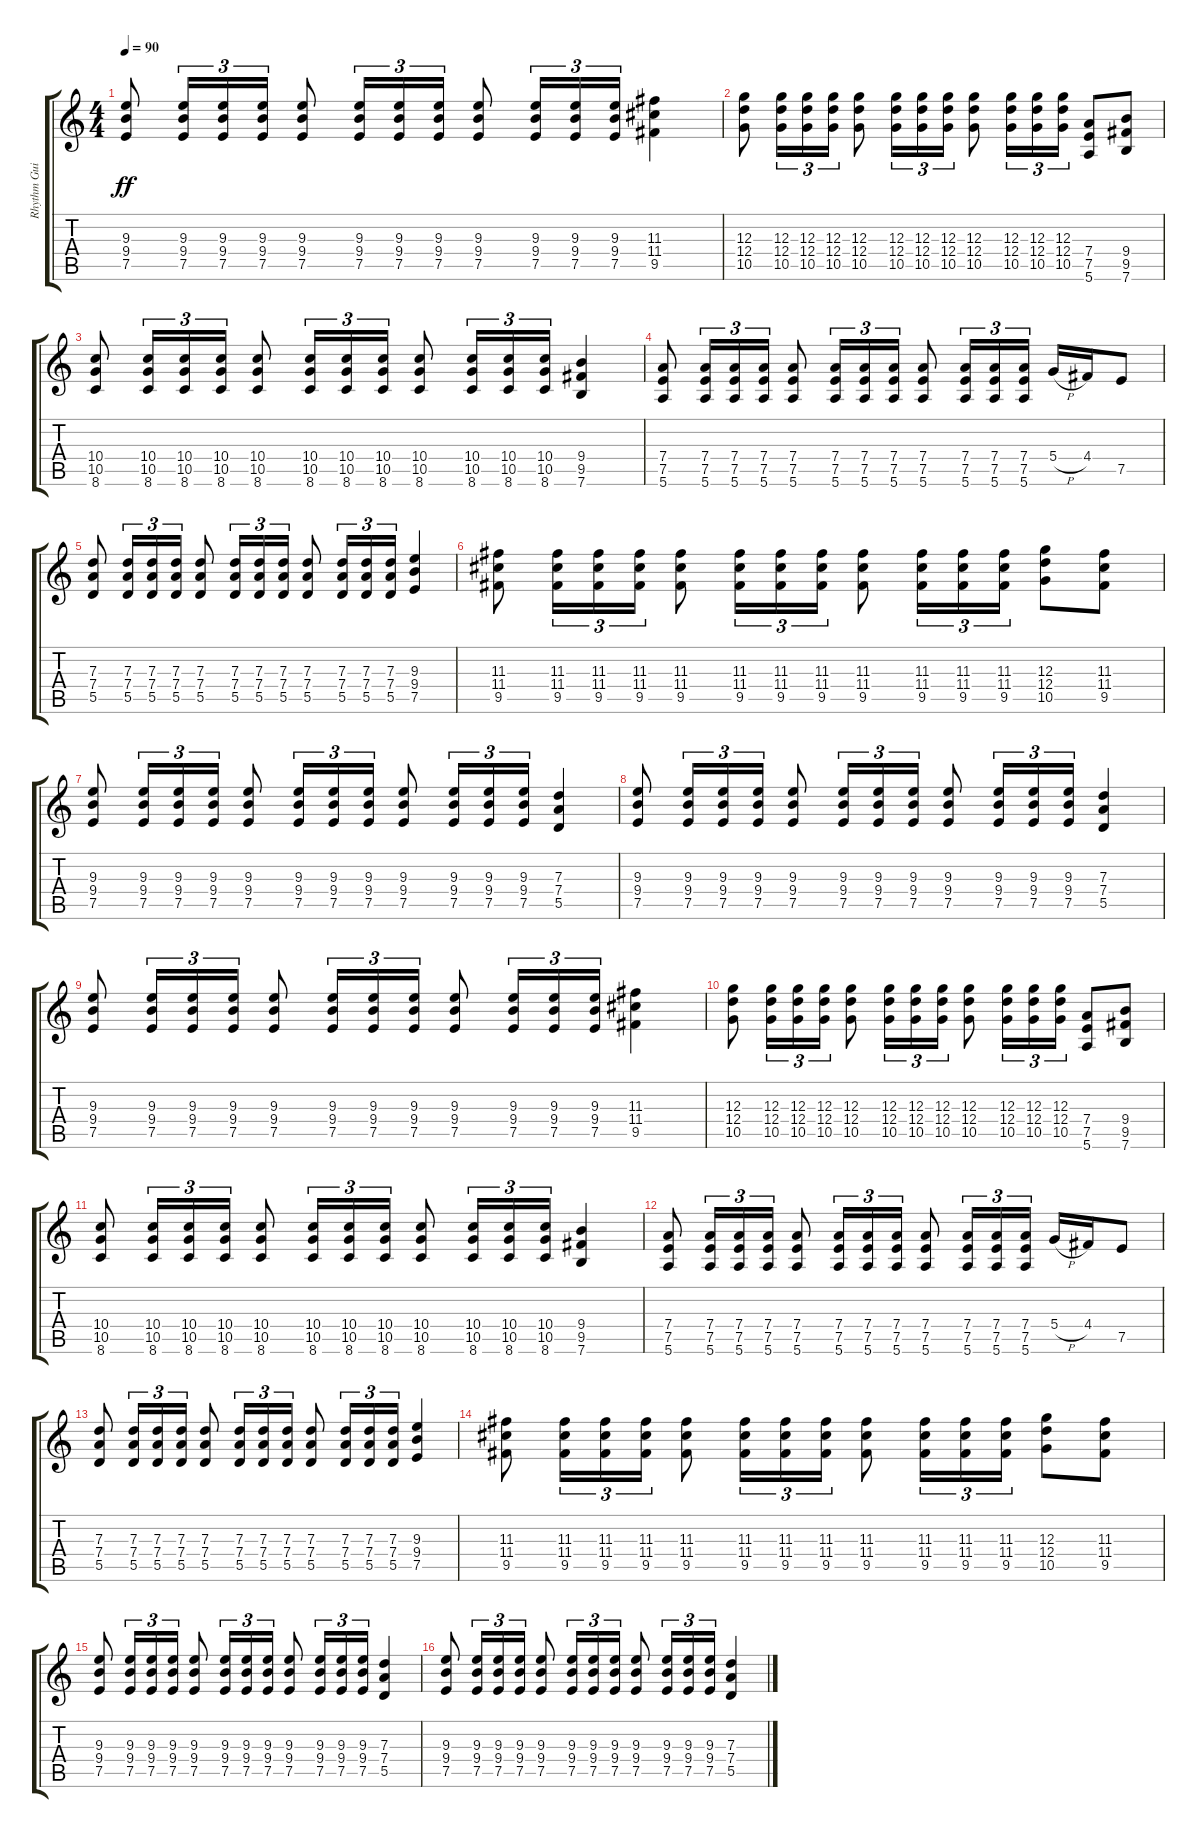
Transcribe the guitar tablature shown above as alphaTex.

\track ("Rhythm Gui" "Rhythm Gui") {instrument overdrivenguitar}
\staff {score tabs}
\tuning (E4 B3 G3 D3 A2 E2) {hide}
\ts (4 4)
\tempo 90
\clef g2
\ks c
(9.3 9.4 7.5).8{dy ff volume 13} (9.3 9.4 7.5).16{tu (3 2)} (9.3 9.4 7.5).16{tu (3 2)} (9.3 9.4 7.5).16{tu (3 2)} (9.3 9.4 7.5).8 (9.3 9.4 7.5).16{tu (3 2)} (9.3 9.4 7.5).16{tu (3 2)} (9.3 9.4 7.5).16{tu (3 2)} (9.3 9.4 7.5).8 (9.3 9.4 7.5).16{tu (3 2)} (9.3 9.4 7.5).16{tu (3 2)} (9.3 9.4 7.5).16{tu (3 2)} (11.3 11.4 9.5).4 |
(12.3 12.4 10.5).8 (12.3 12.4 10.5).16{tu (3 2)} (12.3 12.4 10.5).16{tu (3 2)} (12.3 12.4 10.5).16{tu (3 2)} (12.3 12.4 10.5).8 (12.3 12.4 10.5).16{tu (3 2)} (12.3 12.4 10.5).16{tu (3 2)} (12.3 12.4 10.5).16{tu (3 2)} (12.3 12.4 10.5).8 (12.3 12.4 10.5).16{tu (3 2)} (12.3 12.4 10.5).16{tu (3 2)} (12.3 12.4 10.5).16{tu (3 2)} (7.4 7.5 5.6).8 (9.4 9.5 7.6).8 |
(10.4 10.5 8.6).8 (10.4 10.5 8.6).16{tu (3 2)} (10.4 10.5 8.6).16{tu (3 2)} (10.4 10.5 8.6).16{tu (3 2)} (10.4 10.5 8.6).8 (10.4 10.5 8.6).16{tu (3 2)} (10.4 10.5 8.6).16{tu (3 2)} (10.4 10.5 8.6).16{tu (3 2)} (10.4 10.5 8.6).8 (10.4 10.5 8.6).16{tu (3 2)} (10.4 10.5 8.6).16{tu (3 2)} (10.4 10.5 8.6).16{tu (3 2)} (9.4 9.5 7.6).4 |
(7.4 7.5 5.6).8 (7.4 7.5 5.6).16{tu (3 2)} (7.4 7.5 5.6).16{tu (3 2)} (7.4 7.5 5.6).16{tu (3 2)} (7.4 7.5 5.6).8 (7.4 7.5 5.6).16{tu (3 2)} (7.4 7.5 5.6).16{tu (3 2)} (7.4 7.5 5.6).16{tu (3 2)} (7.4 7.5 5.6).8 (7.4 7.5 5.6).16{tu (3 2)} (7.4 7.5 5.6).16{tu (3 2)} (7.4 7.5 5.6).16{tu (3 2)} 5.4{h}.16 4.4.16 7.5.8 |
(7.3 7.4 5.5).8 (7.3 7.4 5.5).16{tu (3 2)} (7.3 7.4 5.5).16{tu (3 2)} (7.3 7.4 5.5).16{tu (3 2)} (7.3 7.4 5.5).8 (7.3 7.4 5.5).16{tu (3 2)} (7.3 7.4 5.5).16{tu (3 2)} (7.3 7.4 5.5).16{tu (3 2)} (7.3 7.4 5.5).8 (7.3 7.4 5.5).16{tu (3 2)} (7.3 7.4 5.5).16{tu (3 2)} (7.3 7.4 5.5).16{tu (3 2)} (9.3 9.4 7.5).4 |
(11.3 11.4 9.5).8 (11.3 11.4 9.5).16{tu (3 2)} (11.3 11.4 9.5).16{tu (3 2)} (11.3 11.4 9.5).16{tu (3 2)} (11.3 11.4 9.5).8 (11.3 11.4 9.5).16{tu (3 2)} (11.3 11.4 9.5).16{tu (3 2)} (11.3 11.4 9.5).16{tu (3 2)} (11.3 11.4 9.5).8 (11.3 11.4 9.5).16{tu (3 2)} (11.3 11.4 9.5).16{tu (3 2)} (11.3 11.4 9.5).16{tu (3 2)} (12.3 12.4 10.5).8 (11.3 11.4 9.5).8 |
(9.3 9.4 7.5).8 (9.3 9.4 7.5).16{tu (3 2)} (9.3 9.4 7.5).16{tu (3 2)} (9.3 9.4 7.5).16{tu (3 2)} (9.3 9.4 7.5).8 (9.3 9.4 7.5).16{tu (3 2)} (9.3 9.4 7.5).16{tu (3 2)} (9.3 9.4 7.5).16{tu (3 2)} (9.3 9.4 7.5).8 (9.3 9.4 7.5).16{tu (3 2)} (9.3 9.4 7.5).16{tu (3 2)} (9.3 9.4 7.5).16{tu (3 2)} (7.3 7.4 5.5).4 |
(9.3 9.4 7.5).8 (9.3 9.4 7.5).16{tu (3 2)} (9.3 9.4 7.5).16{tu (3 2)} (9.3 9.4 7.5).16{tu (3 2)} (9.3 9.4 7.5).8 (9.3 9.4 7.5).16{tu (3 2)} (9.3 9.4 7.5).16{tu (3 2)} (9.3 9.4 7.5).16{tu (3 2)} (9.3 9.4 7.5).8 (9.3 9.4 7.5).16{tu (3 2)} (9.3 9.4 7.5).16{tu (3 2)} (9.3 9.4 7.5).16{tu (3 2)} (7.3 7.4 5.5).4 |
(9.3 9.4 7.5).8 (9.3 9.4 7.5).16{tu (3 2)} (9.3 9.4 7.5).16{tu (3 2)} (9.3 9.4 7.5).16{tu (3 2)} (9.3 9.4 7.5).8 (9.3 9.4 7.5).16{tu (3 2)} (9.3 9.4 7.5).16{tu (3 2)} (9.3 9.4 7.5).16{tu (3 2)} (9.3 9.4 7.5).8 (9.3 9.4 7.5).16{tu (3 2)} (9.3 9.4 7.5).16{tu (3 2)} (9.3 9.4 7.5).16{tu (3 2)} (11.3 11.4 9.5).4 |
(12.3 12.4 10.5).8 (12.3 12.4 10.5).16{tu (3 2)} (12.3 12.4 10.5).16{tu (3 2)} (12.3 12.4 10.5).16{tu (3 2)} (12.3 12.4 10.5).8 (12.3 12.4 10.5).16{tu (3 2)} (12.3 12.4 10.5).16{tu (3 2)} (12.3 12.4 10.5).16{tu (3 2)} (12.3 12.4 10.5).8 (12.3 12.4 10.5).16{tu (3 2)} (12.3 12.4 10.5).16{tu (3 2)} (12.3 12.4 10.5).16{tu (3 2)} (7.4 7.5 5.6).8 (9.4 9.5 7.6).8 |
(10.4 10.5 8.6).8 (10.4 10.5 8.6).16{tu (3 2)} (10.4 10.5 8.6).16{tu (3 2)} (10.4 10.5 8.6).16{tu (3 2)} (10.4 10.5 8.6).8 (10.4 10.5 8.6).16{tu (3 2)} (10.4 10.5 8.6).16{tu (3 2)} (10.4 10.5 8.6).16{tu (3 2)} (10.4 10.5 8.6).8 (10.4 10.5 8.6).16{tu (3 2)} (10.4 10.5 8.6).16{tu (3 2)} (10.4 10.5 8.6).16{tu (3 2)} (9.4 9.5 7.6).4 |
(7.4 7.5 5.6).8 (7.4 7.5 5.6).16{tu (3 2)} (7.4 7.5 5.6).16{tu (3 2)} (7.4 7.5 5.6).16{tu (3 2)} (7.4 7.5 5.6).8 (7.4 7.5 5.6).16{tu (3 2)} (7.4 7.5 5.6).16{tu (3 2)} (7.4 7.5 5.6).16{tu (3 2)} (7.4 7.5 5.6).8 (7.4 7.5 5.6).16{tu (3 2)} (7.4 7.5 5.6).16{tu (3 2)} (7.4 7.5 5.6).16{tu (3 2)} 5.4{h}.16 4.4.16 7.5.8 |
(7.3 7.4 5.5).8 (7.3 7.4 5.5).16{tu (3 2)} (7.3 7.4 5.5).16{tu (3 2)} (7.3 7.4 5.5).16{tu (3 2)} (7.3 7.4 5.5).8 (7.3 7.4 5.5).16{tu (3 2)} (7.3 7.4 5.5).16{tu (3 2)} (7.3 7.4 5.5).16{tu (3 2)} (7.3 7.4 5.5).8 (7.3 7.4 5.5).16{tu (3 2)} (7.3 7.4 5.5).16{tu (3 2)} (7.3 7.4 5.5).16{tu (3 2)} (9.3 9.4 7.5).4 |
(11.3 11.4 9.5).8 (11.3 11.4 9.5).16{tu (3 2)} (11.3 11.4 9.5).16{tu (3 2)} (11.3 11.4 9.5).16{tu (3 2)} (11.3 11.4 9.5).8 (11.3 11.4 9.5).16{tu (3 2)} (11.3 11.4 9.5).16{tu (3 2)} (11.3 11.4 9.5).16{tu (3 2)} (11.3 11.4 9.5).8 (11.3 11.4 9.5).16{tu (3 2)} (11.3 11.4 9.5).16{tu (3 2)} (11.3 11.4 9.5).16{tu (3 2)} (12.3 12.4 10.5).8 (11.3 11.4 9.5).8 |
(9.3 9.4 7.5).8 (9.3 9.4 7.5).16{tu (3 2)} (9.3 9.4 7.5).16{tu (3 2)} (9.3 9.4 7.5).16{tu (3 2)} (9.3 9.4 7.5).8 (9.3 9.4 7.5).16{tu (3 2)} (9.3 9.4 7.5).16{tu (3 2)} (9.3 9.4 7.5).16{tu (3 2)} (9.3 9.4 7.5).8 (9.3 9.4 7.5).16{tu (3 2)} (9.3 9.4 7.5).16{tu (3 2)} (9.3 9.4 7.5).16{tu (3 2)} (7.3 7.4 5.5).4 |
(9.3 9.4 7.5).8 (9.3 9.4 7.5).16{tu (3 2)} (9.3 9.4 7.5).16{tu (3 2)} (9.3 9.4 7.5).16{tu (3 2)} (9.3 9.4 7.5).8 (9.3 9.4 7.5).16{tu (3 2)} (9.3 9.4 7.5).16{tu (3 2)} (9.3 9.4 7.5).16{tu (3 2)} (9.3 9.4 7.5).8 (9.3 9.4 7.5).16{tu (3 2)} (9.3 9.4 7.5).16{tu (3 2)} (9.3 9.4 7.5).16{tu (3 2)} (7.3 7.4 5.5).4
